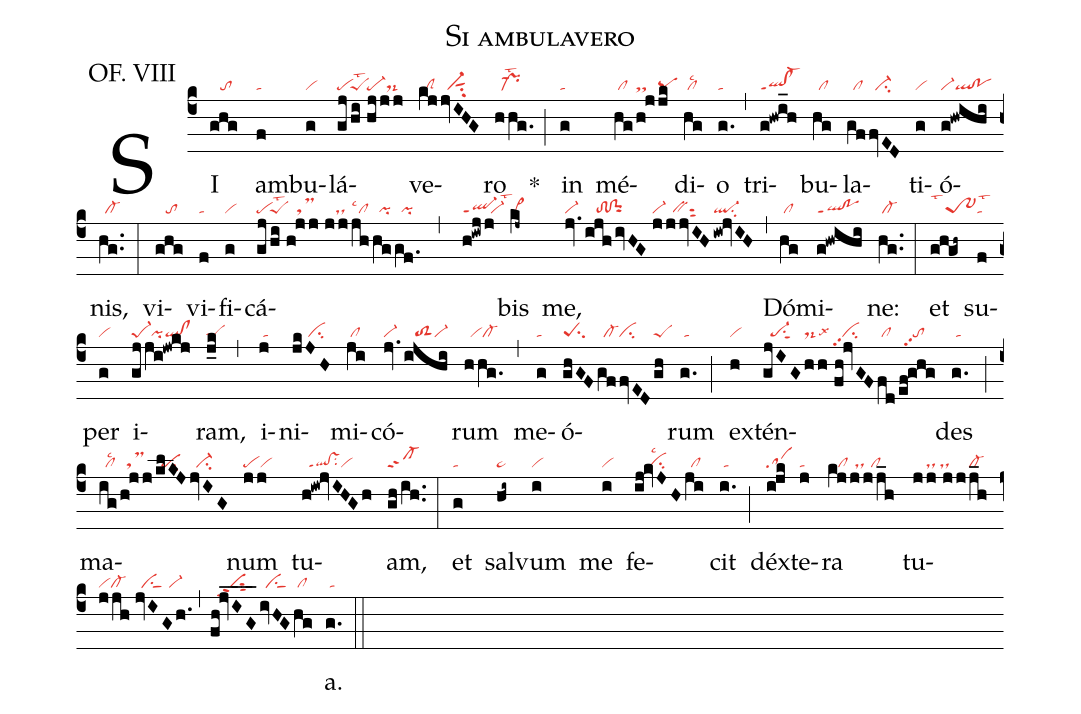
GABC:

name:Si ambulavero;
office-part:Offertorium;
mode:8;
annotation:OF. VIII;
nabc-lines:1;
%%
(c4) SI(ghg|///to) am(f|ta)bu(g|vi)lá(gj|pe|/hi|peSlst2|//hj|pe-|jj|//ds-)ve(kj|//clS|jvIHG|//vi-sut1su2)ro(hhg.|//pr-lst2) *(;)

in(g|ta) mé(hg|/cl|/h<nlba>!j|stst|jk|pq)di</nlba>(hg|/cllsc2)o(g.|ta) (,) tri(g!hwi_h|ql!cl-ppt1)bu(hg|//cl)la(gf|//cl|fvED|//ci-)ti(g|vi)ó(g!hwihi|vi-ql!po)nis,(hg..|//cl-) (:)

vi(ghg|///to)vi(f|ta)fi(g|vi)cá(gj|pe|/hi|peSlst2|//h!jj|///tsM|//jjjh|///ds//cllsc1|hg|//pi|gf.,|//pi|h!iwj|ql-ppt1lst3|j|//vi-)bis(kj~|/cl~) me,(jv.|vi-|/ijh/ivHG|///to!ciG|//j|vi-|jjvIH|//bvsut2|/iw!jvIH|ql-su2) (,) Dó(hg|/cl)mi(g!hwihi|ql!poppt1)ne:(hg..|/cl-) (:)

et(g!h!gh~|tr-~1lst1lst3) su(f|ta)per(g|vi) i(gj|pe-1|/ji!jwkj|//piql!cl)ram,(j_k|peS) (,) i(j|/ta)ni(jkJH|/ta//ci)mi(ji|/cl)có(jv.|vi-|/ijhi|///toS2vi-)rum(hhg.|//vicl-) (,) me(g|ta)ó(ghGF|peSsu2|/gffvED|//cl-ci|/gh|peS)rum(g.|/ta) (;)

ex(h|vi)tén(gjIG|//pe-su1sut1|/hh|ds-lsx3|//fh!jvGF|vipp2su2|/fd|/cl|/ef!ghg|//topp2)des(g.|/ta) (;) ma(ig|//cllsc2|/h!jj|//tsM|/klKJ|//pesu2|/jvIG|//ci-)num(jj|pevi) tu(h!iw!jvIHGh|//ql!vsppt1su2vi)am,(gh/ih..|cl-ppt2) (:)

et(g|ta) sal(hi~|pe~)vum(i|vi) me(i|vi) fe(ij!kvJH|//vipp2su2lsc2|/ji|//cl)cit(i.|/ta) (;) déx(i!jk|sa)te(j|ta)ra(kjjjj_h|///cl//ds//cl) tu(jj//jj|////ds/ds|j_h|cl-|//jjh|vicl-|//jvIGh.,|//ciS//vi-|fh!jvIG___|//vippt2sut2|/ivHG|//ciS|/hg|/cl)a.(g.|/ta) (::)
